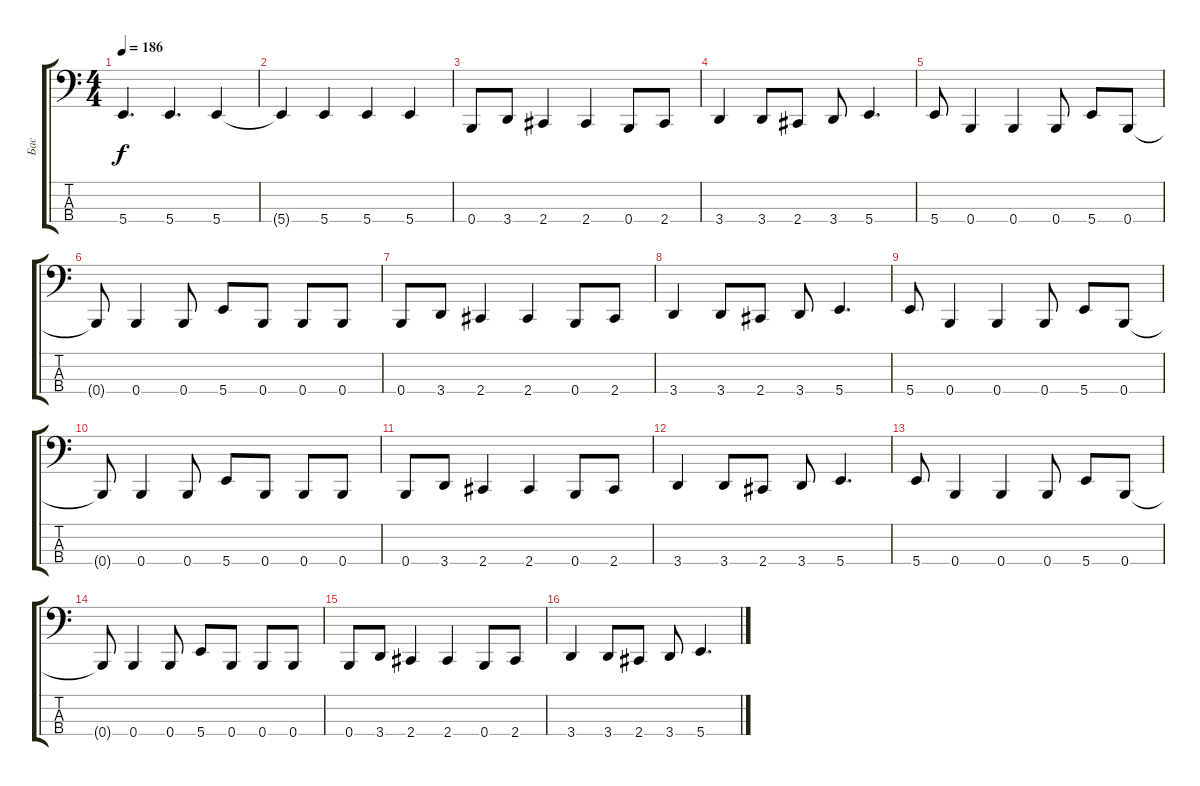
\track ("Бас" "Бас") {instrument electricbassfinger}
\staff {score tabs}
\tuning (E2 B1 Gb1 B0) {hide}
\ts (4 4)
\tempo 186
\clef f4
\ks c
5.4.4{d dy f} 5.4.4{d} 5.4.4 |
5.4{t}.4 5.4.4 5.4.4 5.4.4 |
0.4.8 3.4.8 2.4.4 2.4.4 0.4.8 2.4.8 |
3.4.4 3.4.8 2.4.8 3.4.8 5.4.4{d} |
5.4.8 0.4.4 0.4.4 0.4.8 5.4.8 0.4.8 |
0.4{t}.8 0.4.4 0.4.8 5.4.8 0.4.8 0.4.8 0.4.8 |
0.4.8 3.4.8 2.4.4 2.4.4 0.4.8 2.4.8 |
3.4.4 3.4.8 2.4.8 3.4.8 5.4.4{d} |
5.4.8 0.4.4 0.4.4 0.4.8 5.4.8 0.4.8 |
0.4{t}.8 0.4.4 0.4.8 5.4.8 0.4.8 0.4.8 0.4.8 |
0.4.8 3.4.8 2.4.4 2.4.4 0.4.8 2.4.8 |
3.4.4 3.4.8 2.4.8 3.4.8 5.4.4{d} |
5.4.8 0.4.4 0.4.4 0.4.8 5.4.8 0.4.8 |
0.4{t}.8 0.4.4 0.4.8 5.4.8 0.4.8 0.4.8 0.4.8 |
0.4.8 3.4.8 2.4.4 2.4.4 0.4.8 2.4.8 |
3.4.4 3.4.8 2.4.8 3.4.8 5.4.4{d}
